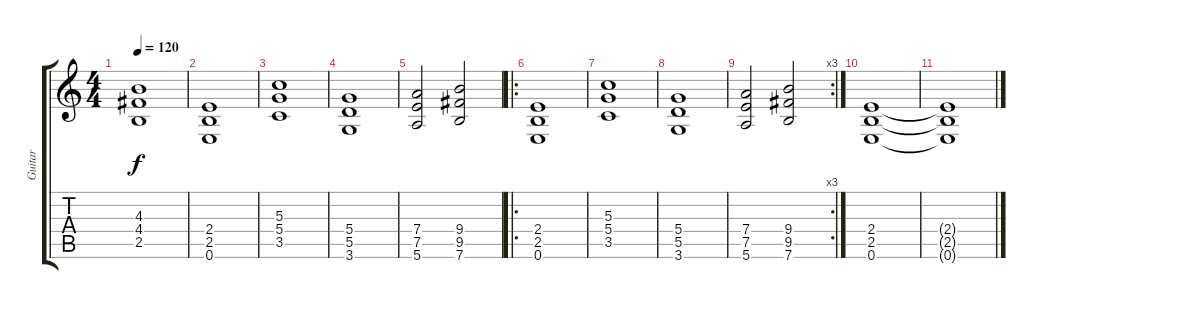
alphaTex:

\track ("Guitar" "Guitar") {instrument distortionguitar}
\staff {score tabs}
\tuning (E4 B3 G3 D3 A2 E2) {hide}
\ts (4 4)
\tempo 120
\clef g2
\ks c
(4.3 4.4 2.5).1{dy f} |
(2.4 2.5 0.6).1 |
(5.3 5.4 3.5).1 |
(5.4 5.5 3.6).1 |
(7.4 7.5 5.6).2 (9.4 9.5 7.6).2 |
\ro
(2.4 2.5 0.6).1 |
(5.3 5.4 3.5).1 |
(5.4 5.5 3.6).1 |
\rc 3
(7.4 7.5 5.6).2 (9.4 9.5 7.6).2 |
(2.4 2.5 0.6).1 |
(2.4{t} 2.5{t} 0.6{t}).1
